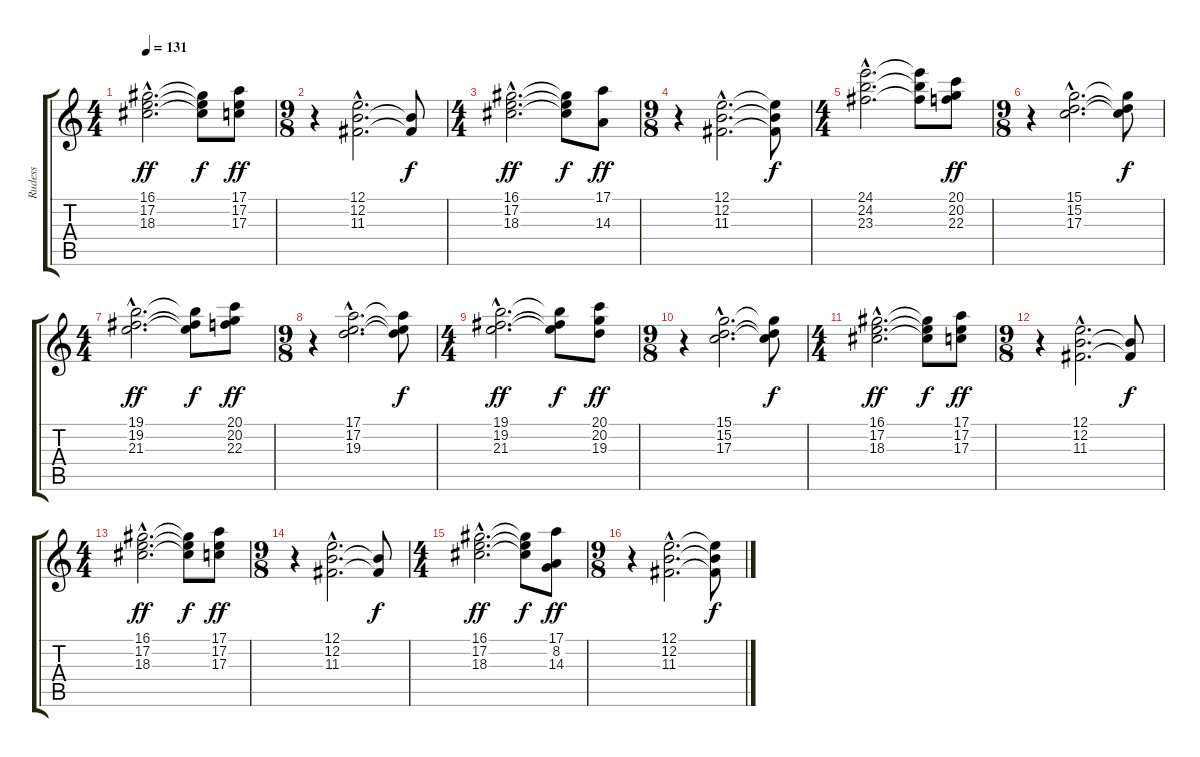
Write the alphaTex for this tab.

\track ("Rudess" "Rudess") {instrument brightacousticpiano}
\staff {score tabs}
\tuning (E4 B3 G3 D3 A2 E2) {hide}
\ts (4 4)
\tempo 131
\clef g2
\ks c
(16.1{hac} 17.2{hac} 18.3{hac}).2{d dy ff} (16.1{t} 17.2{t} 18.3{t}).8{dy f} (17.1 17.2 17.3).8{dy ff} |
\ts (9 8)
r.4 (12.1{hac} 12.2{hac} 11.3{hac}).2{d} (12.2{t} 11.3{t}).8{dy f} |
\ts (4 4)
(16.1{hac} 17.2{hac} 18.3{hac}).2{d dy ff} (16.1{t} 17.2{t} 18.3{t}).8{dy f} (17.1 14.3).8{dy ff} |
\ts (9 8)
r.4 (12.1{hac} 12.2{hac} 11.3{hac}).2{d} (12.1{t} 12.2{t} 11.3{t}).8{dy f} |
\ts (4 4)
(24.1{hac} 24.2{hac} 23.3{hac}).2{d} (24.1{t} 24.2{t} 23.3{t}).8 (20.1 20.2 22.3).8{dy ff} |
\ts (9 8)
r.4 (15.1{hac} 15.2{hac} 17.3{hac}).2{d} (15.1{t} 15.2{t} 17.3{t}).8{dy f} |
\ts (4 4)
(19.1{hac} 19.2{hac} 21.3{hac}).2{d dy ff} (19.1{t} 19.2{t} 21.3{t}).8{dy f} (20.1 20.2 22.3).8{dy ff} |
\ts (9 8)
r.4 (17.1{hac} 17.2{hac} 19.3{hac}).2{d} (17.1{t} 17.2{t} 19.3{t}).8{dy f} |
\ts (4 4)
(19.1{hac} 19.2{hac} 21.3{hac}).2{d dy ff} (19.1{t} 19.2{t} 21.3{t}).8{dy f} (20.1 20.2 19.3).8{dy ff} |
\ts (9 8)
r.4 (15.1{hac} 15.2{hac} 17.3{hac}).2{d} (15.1{t} 15.2{t} 17.3{t}).8{dy f} |
\ts (4 4)
(16.1{hac} 17.2{hac} 18.3{hac}).2{d dy ff volume 12 instrument rockorgan} (16.1{t} 17.2{t} 18.3{t}).8{dy f} (17.1 17.2 17.3).8{dy ff} |
\ts (9 8)
r.4 (12.1{hac} 12.2{hac} 11.3{hac}).2{d} (12.2{t} 11.3{t}).8{dy f} |
\ts (4 4)
(16.1{hac} 17.2{hac} 18.3{hac}).2{d dy ff} (16.1{t} 17.2{t} 18.3{t}).8{dy f} (17.1 17.2 17.3).8{dy ff} |
\ts (9 8)
r.4 (12.1{hac} 12.2{hac} 11.3{hac}).2{d} (12.2{t} 11.3{t}).8{dy f} |
\ts (4 4)
(16.1{hac} 17.2{hac} 18.3{hac}).2{d dy ff} (16.1{t} 17.2{t} 18.3{t}).8{dy f} (17.1 8.2 14.3).8{dy ff} |
\ts (9 8)
r.4 (12.1{hac} 12.2{hac} 11.3{hac}).2{d} (12.1{t} 12.2{t} 11.3{t}).8{dy f}
